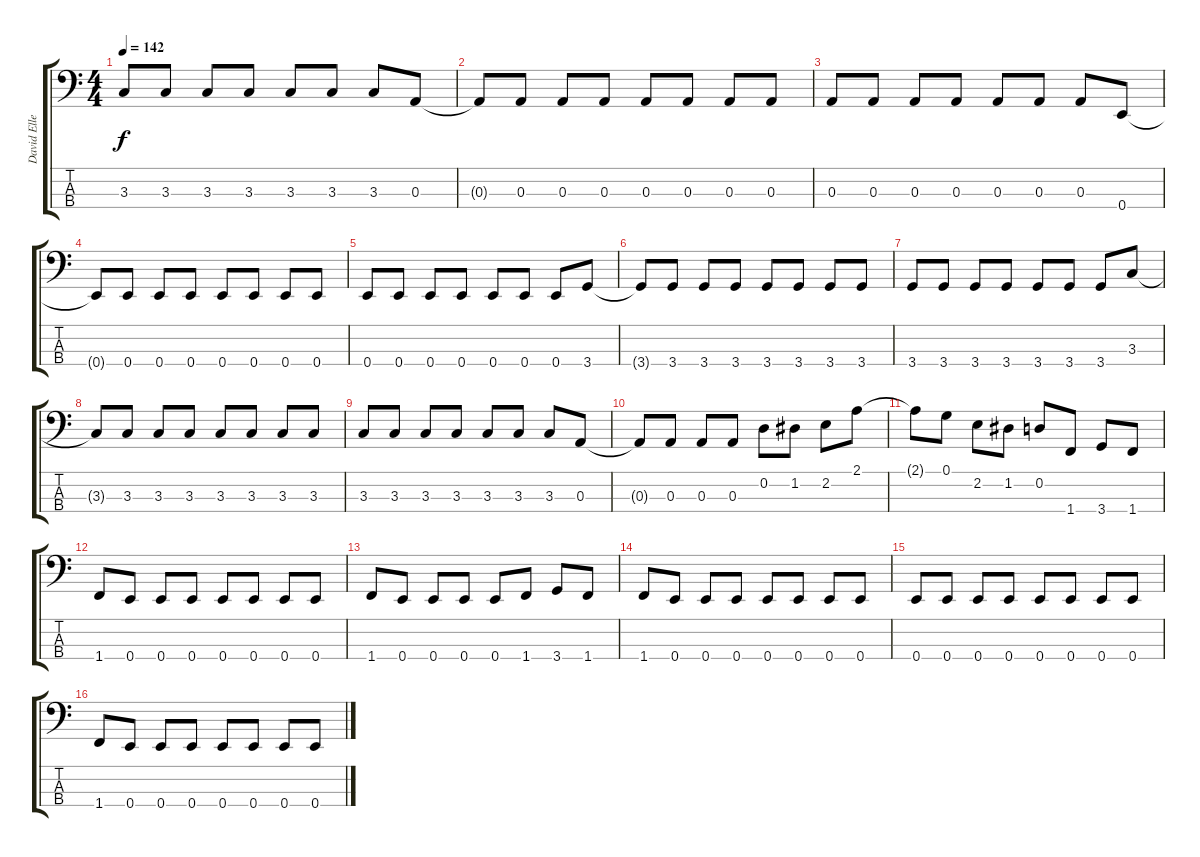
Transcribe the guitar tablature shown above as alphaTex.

\track ("David Ellefson" "David Elle") {instrument electricbasspick}
\staff {score tabs}
\tuning (G2 D2 A1 E1) {hide}
\ts (4 4)
\tempo 142
\clef f4
\ks c
3.3.8{dy f} 3.3.8 3.3.8 3.3.8 3.3.8 3.3.8 3.3.8 0.3.8 |
0.3{t}.8 0.3.8 0.3.8 0.3.8 0.3.8 0.3.8 0.3.8 0.3.8 |
0.3.8 0.3.8 0.3.8 0.3.8 0.3.8 0.3.8 0.3.8 0.4.8 |
0.4{t}.8 0.4.8 0.4.8 0.4.8 0.4.8 0.4.8 0.4.8 0.4.8 |
0.4.8 0.4.8 0.4.8 0.4.8 0.4.8 0.4.8 0.4.8 3.4.8 |
3.4{t}.8 3.4.8 3.4.8 3.4.8 3.4.8 3.4.8 3.4.8 3.4.8 |
3.4.8 3.4.8 3.4.8 3.4.8 3.4.8 3.4.8 3.4.8 3.3.8 |
3.3{t}.8 3.3.8 3.3.8 3.3.8 3.3.8 3.3.8 3.3.8 3.3.8 |
3.3.8 3.3.8 3.3.8 3.3.8 3.3.8 3.3.8 3.3.8 0.3.8 |
0.3{t}.8 0.3.8 0.3.8 0.3.8 0.2.8 1.2.8 2.2.8 2.1.8 |
2.1{t}.8 0.1.8 2.2.8 1.2.8 0.2.8 1.4.8 3.4.8 1.4.8 |
1.4.8 0.4.8 0.4.8 0.4.8 0.4.8 0.4.8 0.4.8 0.4.8 |
1.4.8 0.4.8 0.4.8 0.4.8 0.4.8 1.4.8 3.4.8 1.4.8 |
1.4.8 0.4.8 0.4.8 0.4.8 0.4.8 0.4.8 0.4.8 0.4.8 |
0.4.8 0.4.8 0.4.8 0.4.8 0.4.8 0.4.8 0.4.8 0.4.8 |
1.4.8 0.4.8 0.4.8 0.4.8 0.4.8 0.4.8 0.4.8 0.4.8
